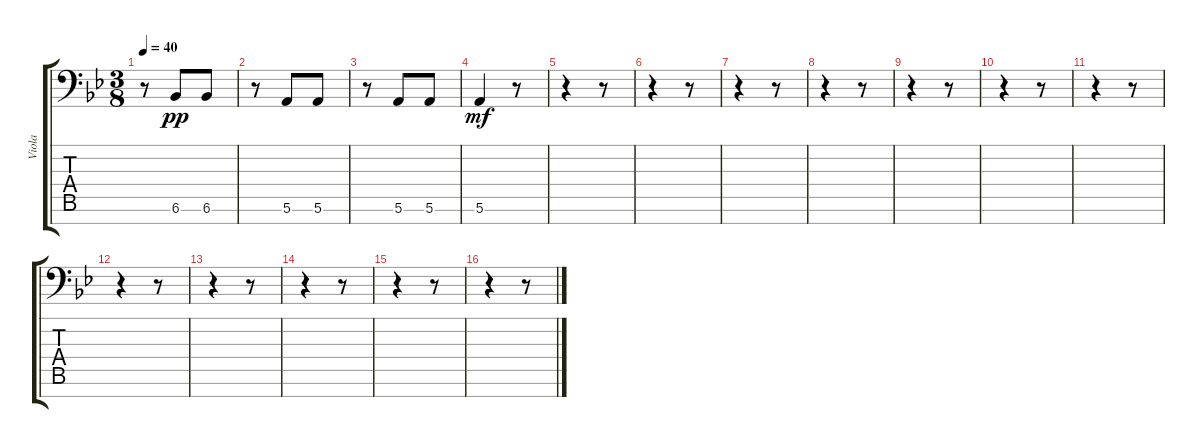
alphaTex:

\track ("Viola" "Viola") {instrument viola}
\staff {score tabs}
\tuning (E4 B3 G3 D3 A2 E2 A1) {hide}
\ts (3 8)
\tempo 40
\clef f4
\ks bb
r.8{dy pp} 6.6.8 6.6.8 |
r.8 5.6.8 5.6.8 |
r.8 5.6.8 5.6.8 |
5.6.4{dy mf} r.8 |
r.4 r.8 |
r.4 r.8 |
r.4 r.8 |
r.4 r.8 |
r.4 r.8 |
r.4 r.8 |
r.4 r.8 |
r.4 r.8 |
r.4 r.8 |
r.4 r.8 |
r.4 r.8 |
r.4 r.8
